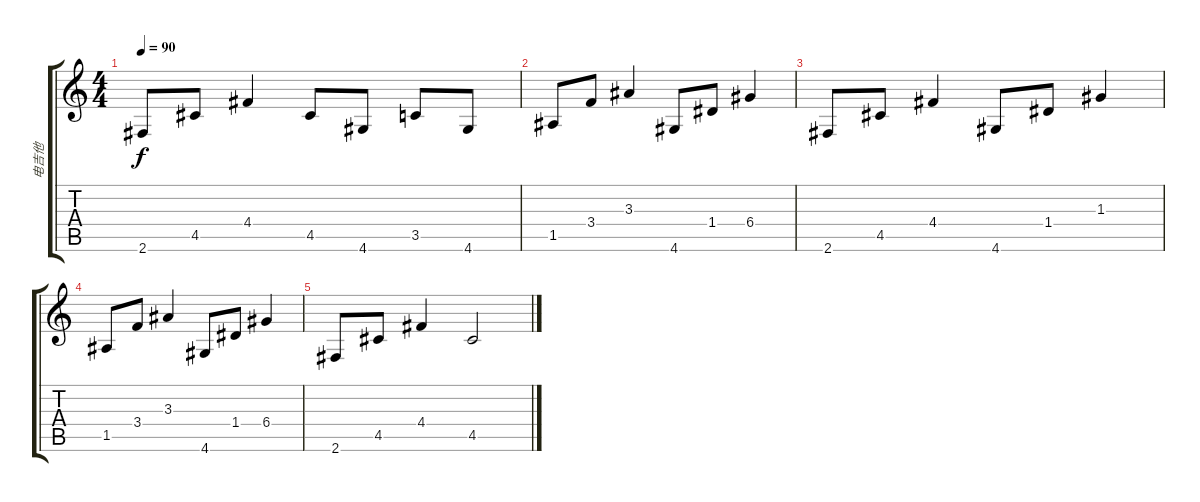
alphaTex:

\track ("电吉他" "电吉他") {instrument distortionguitar}
\staff {score tabs}
\tuning (E4 B3 G3 D3 A2 E2) {hide}
\ts (4 4)
\tempo 90
\clef g2
\ks c
2.6.8{dy f} 4.5.8 4.4.4 4.5.8 4.6.8 3.5.8 4.6.8 |
1.5.8 3.4.8 3.3.4 4.6.8 1.4.8 6.4.4 |
2.6.8 4.5.8 4.4.4 4.6.8 1.4.8 1.3.4 |
1.5.8 3.4.8 3.3.4 4.6.8 1.4.8 6.4.4 |
2.6.8 4.5.8 4.4.4 4.5.2
